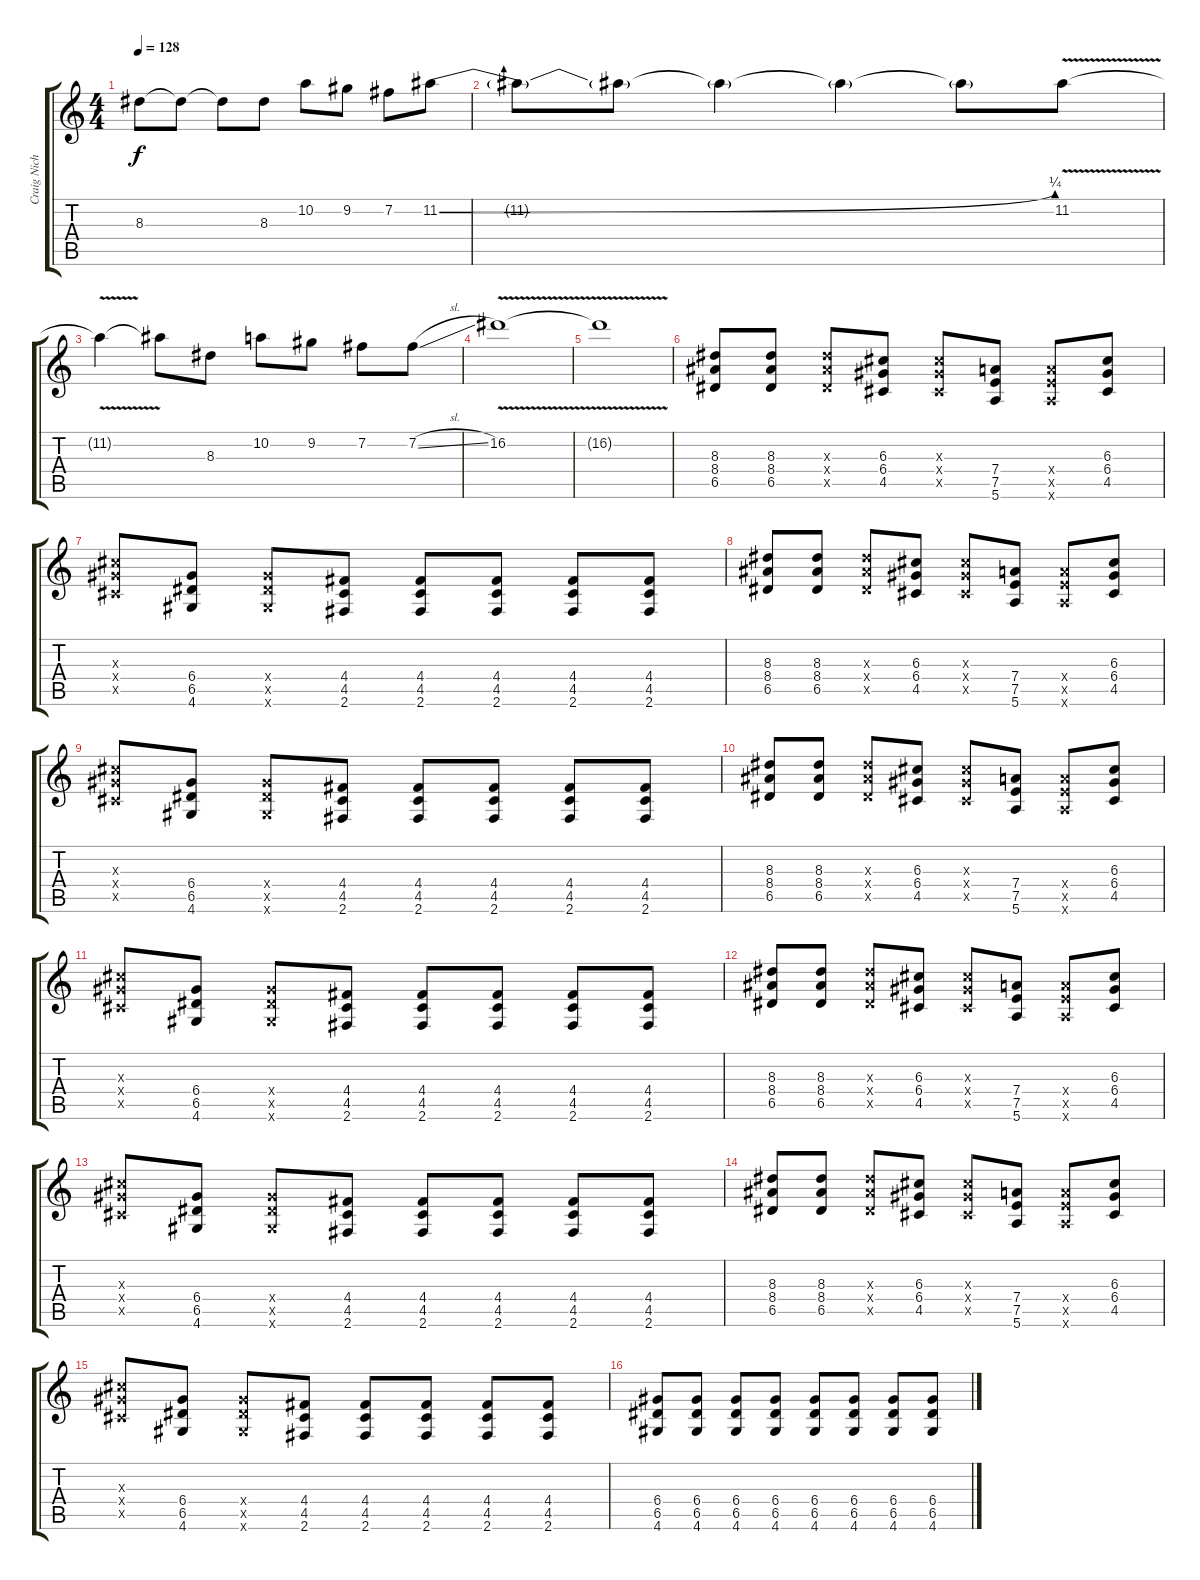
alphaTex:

\track ("Craig Nicholls" "Craig Nich") {instrument distortionguitar}
\staff {score tabs}
\tuning (E4 B3 G3 D3 A2 E2) {hide}
\ts (4 4)
\tempo 128
\clef g2
\ks c
8.3{t}.8{dy f} 8.3{t}.8 8.3{t}.8 8.3.8 10.2.8 9.2.8 7.2.8 11.2{be (bend 0 0 60 1)}.8 |
11.2{t}.8 11.2{t}.8 11.2{t}.4 11.2{t}.4 11.2{t}.8 11.2{v}.8 |
11.2{t}.4 11.2{t}.8 8.3.8 10.2.8 9.2.8 7.2.8 7.2{sl}.8 |
16.2{v}.1 |
16.2{t}.1 |
(8.3 8.4 6.5).8 (8.3 8.4 6.5).8 (8.3{x} 8.4{x} 6.5{x}).8 (6.3 6.4 4.5).8 (6.3{x} 6.4{x} 4.5{x}).8 (7.4 7.5 5.6).8 (7.4{x} 7.5{x} 5.6{x}).8 (6.3 6.4 4.5).8 |
(6.3{x} 6.4{x} 4.5{x}).8 (6.4 6.5 4.6).8 (6.4{x} 6.5{x} 4.6{x}).8 (4.4 4.5 2.6).8 (4.4 4.5 2.6).8 (4.4 4.5 2.6).8 (4.4 4.5 2.6).8 (4.4 4.5 2.6).8 |
(8.3 8.4 6.5).8 (8.3 8.4 6.5).8 (8.3{x} 8.4{x} 6.5{x}).8 (6.3 6.4 4.5).8 (6.3{x} 6.4{x} 4.5{x}).8 (7.4 7.5 5.6).8 (7.4{x} 7.5{x} 5.6{x}).8 (6.3 6.4 4.5).8 |
(6.3{x} 6.4{x} 4.5{x}).8 (6.4 6.5 4.6).8 (6.4{x} 6.5{x} 4.6{x}).8 (4.4 4.5 2.6).8 (4.4 4.5 2.6).8 (4.4 4.5 2.6).8 (4.4 4.5 2.6).8 (4.4 4.5 2.6).8 |
(8.3 8.4 6.5).8 (8.3 8.4 6.5).8 (8.3{x} 8.4{x} 6.5{x}).8 (6.3 6.4 4.5).8 (6.3{x} 6.4{x} 4.5{x}).8 (7.4 7.5 5.6).8 (7.4{x} 7.5{x} 5.6{x}).8 (6.3 6.4 4.5).8 |
(6.3{x} 6.4{x} 4.5{x}).8 (6.4 6.5 4.6).8 (6.4{x} 6.5{x} 4.6{x}).8 (4.4 4.5 2.6).8 (4.4 4.5 2.6).8 (4.4 4.5 2.6).8 (4.4 4.5 2.6).8 (4.4 4.5 2.6).8 |
(8.3 8.4 6.5).8 (8.3 8.4 6.5).8 (8.3{x} 8.4{x} 6.5{x}).8 (6.3 6.4 4.5).8 (6.3{x} 6.4{x} 4.5{x}).8 (7.4 7.5 5.6).8 (7.4{x} 7.5{x} 5.6{x}).8 (6.3 6.4 4.5).8 |
(6.3{x} 6.4{x} 4.5{x}).8 (6.4 6.5 4.6).8 (6.4{x} 6.5{x} 4.6{x}).8 (4.4 4.5 2.6).8 (4.4 4.5 2.6).8 (4.4 4.5 2.6).8 (4.4 4.5 2.6).8 (4.4 4.5 2.6).8 |
(8.3 8.4 6.5).8 (8.3 8.4 6.5).8 (8.3{x} 8.4{x} 6.5{x}).8 (6.3 6.4 4.5).8 (6.3{x} 6.4{x} 4.5{x}).8 (7.4 7.5 5.6).8 (7.4{x} 7.5{x} 5.6{x}).8 (6.3 6.4 4.5).8 |
(6.3{x} 6.4{x} 4.5{x}).8 (6.4 6.5 4.6).8 (6.4{x} 6.5{x} 4.6{x}).8 (4.4 4.5 2.6).8 (4.4 4.5 2.6).8 (4.4 4.5 2.6).8 (4.4 4.5 2.6).8 (4.4 4.5 2.6).8 |
(6.4 6.5 4.6).8 (6.4 6.5 4.6).8 (6.4 6.5 4.6).8 (6.4 6.5 4.6).8 (6.4 6.5 4.6).8 (6.4 6.5 4.6).8 (6.4 6.5 4.6).8 (6.4 6.5 4.6).8
